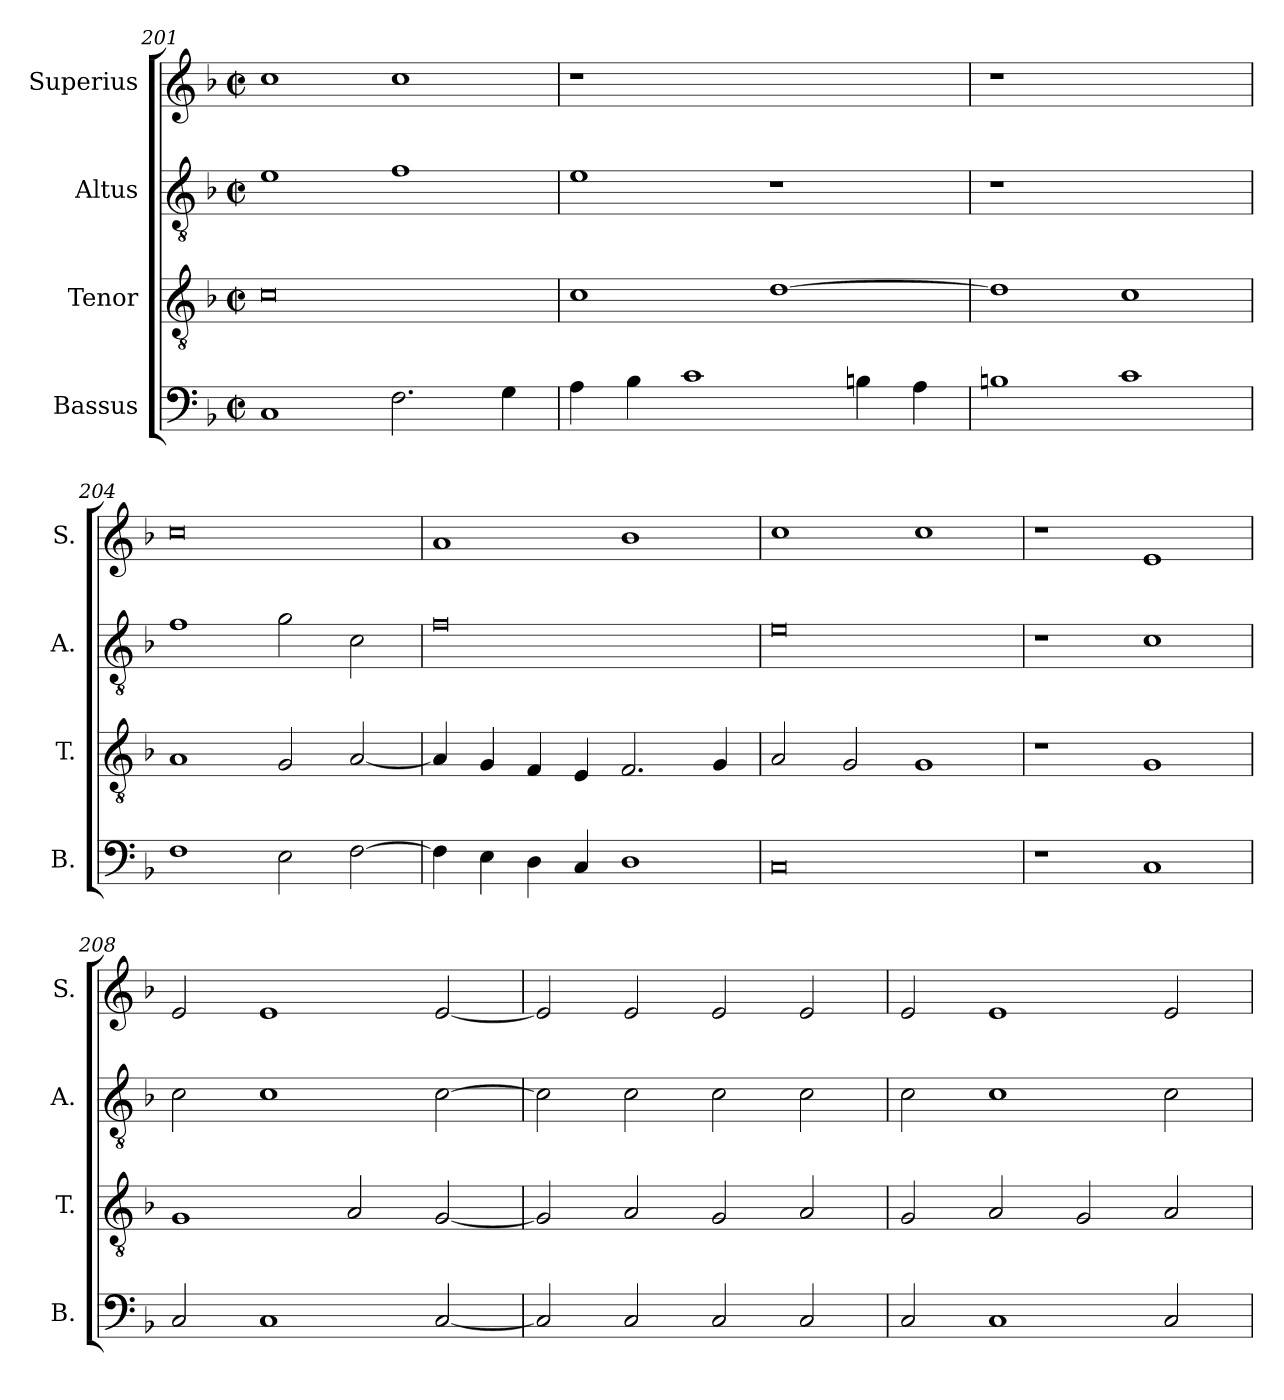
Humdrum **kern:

**kern	**kern	**kern	**kern
*part4	*part3	*part2	*part1
*staff4	*staff3	*staff2	*staff1
*I"Bassus	*I"Tenor	*I"Altus	*I"Superius
*I'B.	*I'T.	*I'A.	*I'S.
*clefF4	*clefGv2	*clefGv2	*clefG2
*	*ITrd7c12	*ITrd7c12	*
*k[b-]	*k[b-]	*k[b-]	*k[b-]
*F:	*F:	*F:	*F:
*M2/2	*M2/2	*M2/2	*M2/2
*met(c|)	*met(c|)	*met(c|)	*met(c|)
=201	=201	=201	=201
1Ci	0Ci	1Ei	1cci
2.Fi\	.	1Fi	1cci
4Gi\	.	.	.
=202	=202	=202	=202
!	!	!	!LO:N:vis=1
4Ai\	1Ci	1Ei	1r
4B-i\	.	.	.
1ci	.	.	.
.	[>1Di	1r	1ryy
4Bni\	.	.	.
4Ai\	.	.	.
=203	=203	=203	=203
!	!	!LO:N:vis=1	!LO:N:vis=1
1Bni	1Di]	1r	1r
1ci	1Ci	1ryy	1ryy
!!LO:LB:g=z
=204	=204	=204	=204
1Fi	1AAi	1Fi	0cci
2Ei\	2GGi/	2Gi\	.
[>2Fi\	[<2AAi/	2Ci\	.
=205	=205	=205	=205
4Fi\]	4AAi/]	0Fi	1ai
4Ei\	4GGi/	.	.
4Di\	4FFi/	.	.
4Ci/	4EEi/	.	.
1Di	2.FFi/	.	1b-i
.	4GGi/	.	.
=206	=206	=206	=206
0Ci	2AAi/	0Ei	1cci
.	2GGi/	.	.
.	1GGi	.	1cci
=207	=207	=207	=207
1r	1r	1r	1r
1Ci	1GGi	1Ci	1ei
=208	=208	=208	=208
2Ci/	1GGi	2Ci\	2ei/
1Ci	.	1Ci	1ei
.	2AAi/	.	.
[<2Ci/	[<2GGi/	[>2Ci\	[<2ei/
!!LO:PB:g=z
=209	=209	=209	=209
2Ci/]	2GGi/]	2Ci\]	2ei/]
2Ci/	2AAi/	2Ci\	2ei/
2Ci/	2GGi/	2Ci\	2ei/
2Ci/	2AAi/	2Ci\	2ei/
=210	=210	=210	=210
2Ci/	2GGi/	2Ci\	2ei/
1Ci	2AAi/	1Ci	1ei
.	2GGi/	.	.
2Ci/	2AAi/	2Ci\	2ei/
=	=	=	=
*-	*-	*-	*-
